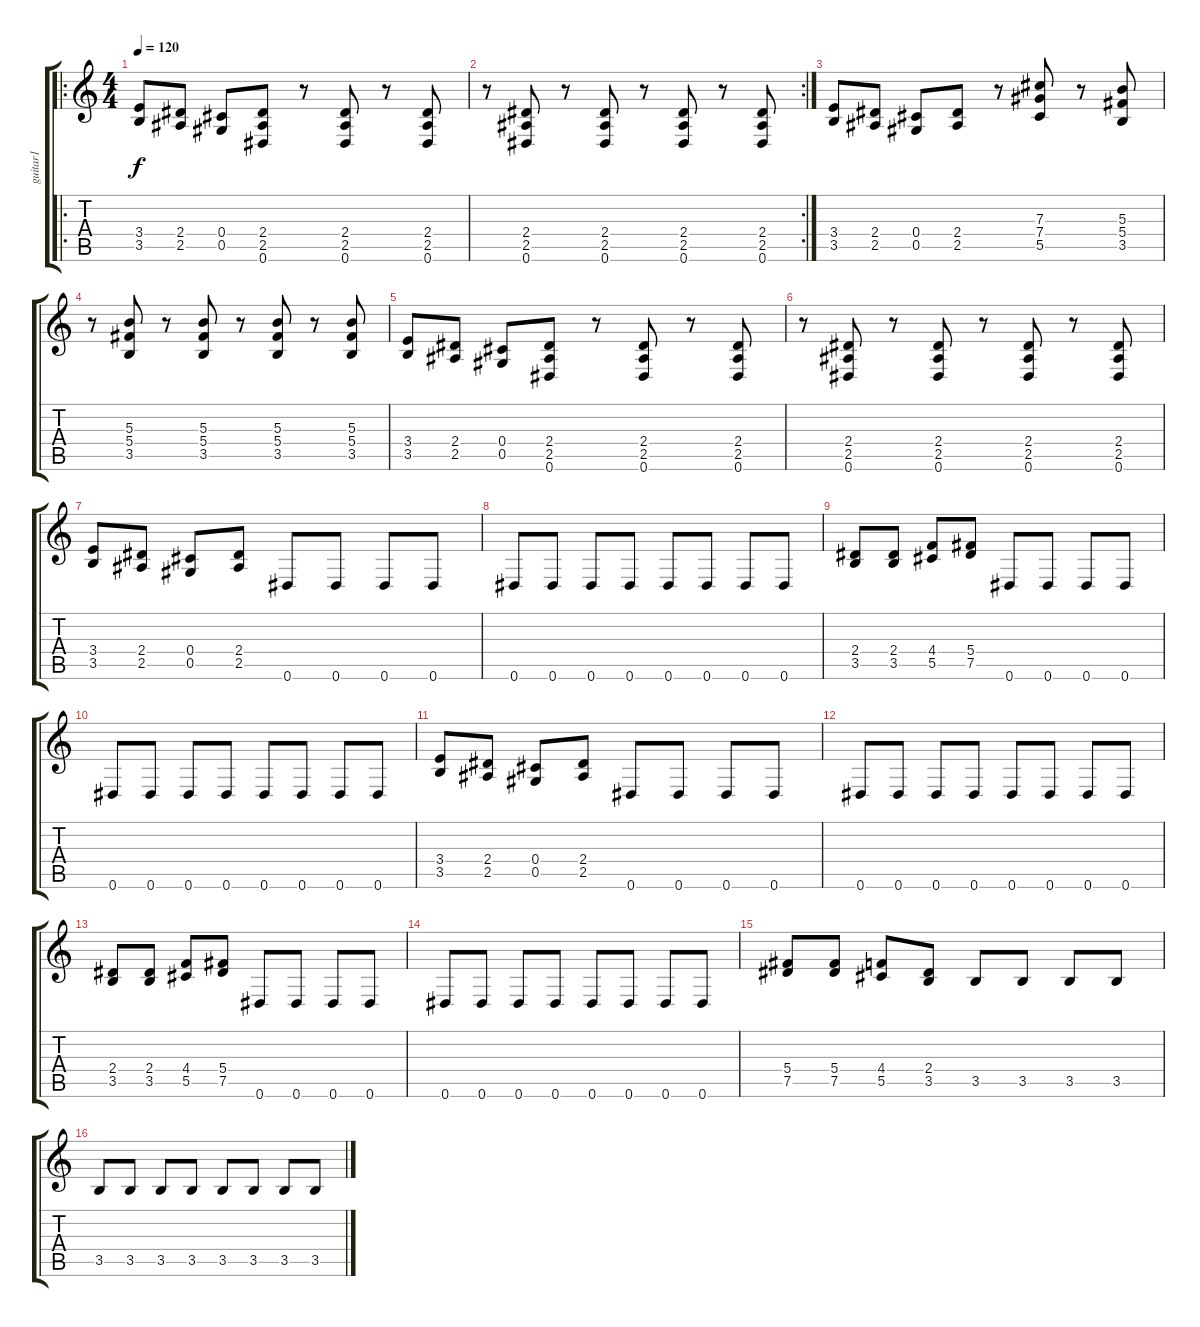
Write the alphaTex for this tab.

\track ("guitar1" "guitar1") {instrument distortionguitar}
\staff {score tabs}
\tuning (Eb4 Bb3 Gb3 Db3 Ab2 Eb2) {hide}
\ro
\ts (4 4)
\tempo 120
\clef g2
\ks c
(3.4 3.5).8{dy f} (2.4 2.5).8 (0.4 0.5).8 (2.4 2.5 0.6).8 r.8 (2.4 2.5 0.6).8 r.8 (2.4 2.5 0.6).8 |
\rc 2
r.8 (2.4 2.5 0.6).8 r.8 (2.4 2.5 0.6).8 r.8 (2.4 2.5 0.6).8 r.8 (2.4 2.5 0.6).8 |
(3.4 3.5).8 (2.4 2.5).8 (0.4 0.5).8 (2.4 2.5).8 r.8 (7.3 7.4 5.5).8 r.8 (5.3 5.4 3.5).8 |
r.8 (5.3 5.4 3.5).8 r.8 (5.3 5.4 3.5).8 r.8 (5.3 5.4 3.5).8 r.8 (5.3 5.4 3.5).8 |
(3.4 3.5).8 (2.4 2.5).8 (0.4 0.5).8 (2.4 2.5 0.6).8 r.8 (2.4 2.5 0.6).8 r.8 (2.4 2.5 0.6).8 |
r.8 (2.4 2.5 0.6).8 r.8 (2.4 2.5 0.6).8 r.8 (2.4 2.5 0.6).8 r.8 (2.4 2.5 0.6).8 |
(3.4 3.5).8 (2.4 2.5).8 (0.4 0.5).8 (2.4 2.5).8 0.6.8 0.6.8 0.6.8 0.6.8 |
0.6.8 0.6.8 0.6.8 0.6.8 0.6.8 0.6.8 0.6.8 0.6.8 |
(2.4 3.5).8 (2.4 3.5).8 (4.4 5.5).8 (5.4 7.5).8 0.6.8 0.6.8 0.6.8 0.6.8 |
0.6.8 0.6.8 0.6.8 0.6.8 0.6.8 0.6.8 0.6.8 0.6.8 |
(3.4 3.5).8 (2.4 2.5).8 (0.4 0.5).8 (2.4 2.5).8 0.6.8 0.6.8 0.6.8 0.6.8 |
0.6.8 0.6.8 0.6.8 0.6.8 0.6.8 0.6.8 0.6.8 0.6.8 |
(2.4 3.5).8 (2.4 3.5).8 (4.4 5.5).8 (5.4 7.5).8 0.6.8 0.6.8 0.6.8 0.6.8 |
0.6.8 0.6.8 0.6.8 0.6.8 0.6.8 0.6.8 0.6.8 0.6.8 |
(5.4 7.5).8 (5.4 7.5).8 (4.4 5.5).8 (2.4 3.5).8 3.5.8 3.5.8 3.5.8 3.5.8 |
3.5.8 3.5.8 3.5.8 3.5.8 3.5.8 3.5.8 3.5.8 3.5.8
